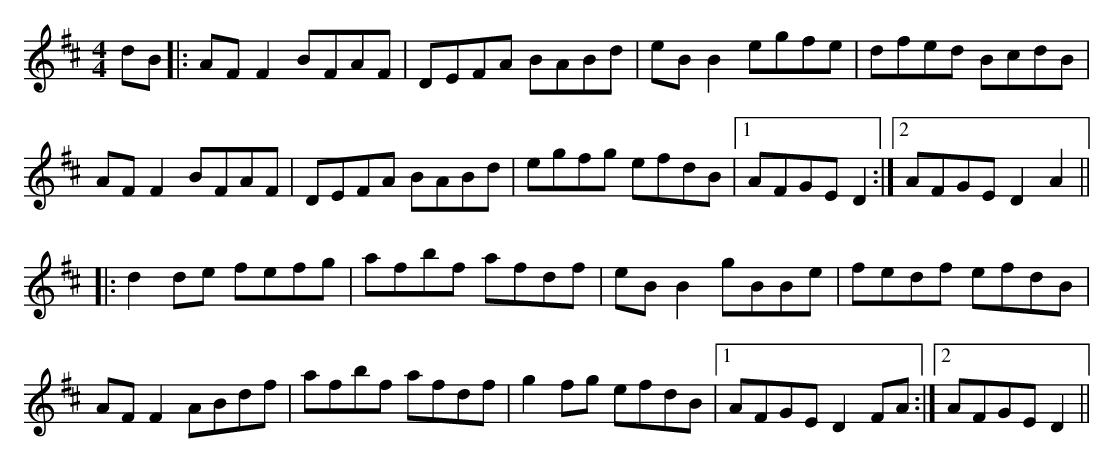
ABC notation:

X:1
M:4/4
K:D
dB|:AF F2 BFAF|DEFA BABd|eB B2 egfe|dfed BcdB|
AF F2 BFAF|DEFA BABd|egfg efdB|1 AFGE D2:|2 AFGE D2 A2||
|:d2 de fefg|afbf afdf|eB B2 gBBe|fedf efdB|
AF F2 ABdf|afbf afdf|g2fg efdB|1 AFGE D2FA:|2 AFGE D2||
